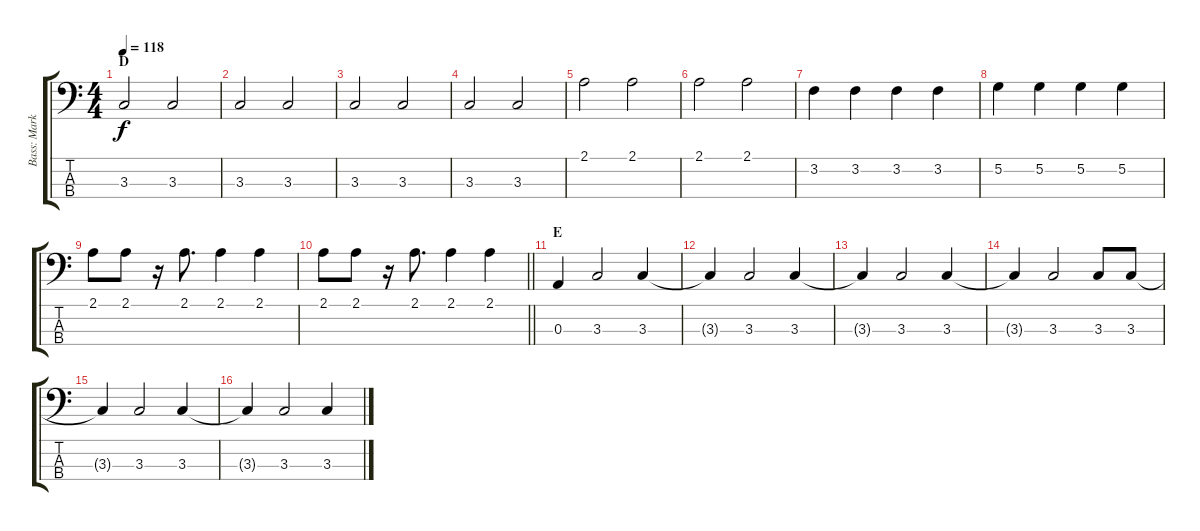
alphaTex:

\track ("Bass: Mark" "Bass: Mark") {instrument synthbass2}
\staff {score tabs}
\tuning (G2 D2 A1 E1) {hide}
\ts (4 4)
\section ("" "D")
\tempo 118
\clef f4
\ks c
3.3.2{dy f} 3.3.2 |
3.3.2 3.3.2 |
3.3.2 3.3.2 |
3.3.2 3.3.2 |
2.1.2 2.1.2 |
2.1.2 2.1.2 |
3.2.4 3.2.4 3.2.4 3.2.4 |
5.2.4 5.2.4 5.2.4 5.2.4 |
2.1.8 2.1.8 r.16 2.1.8{d} 2.1.4 2.1.4 |
\barLineRight lightlight
2.1.8 2.1.8 r.16 2.1.8{d} 2.1.4 2.1.4 |
\section ("" "E")
0.3.4 3.3.2 3.3.4 |
3.3{t}.4 3.3.2 3.3.4 |
3.3{t}.4 3.3.2 3.3.4 |
3.3{t}.4 3.3.2{beam merge} 3.3.8 3.3.8 |
3.3{t}.4 3.3.2 3.3.4 |
3.3{t}.4 3.3.2 3.3.4
